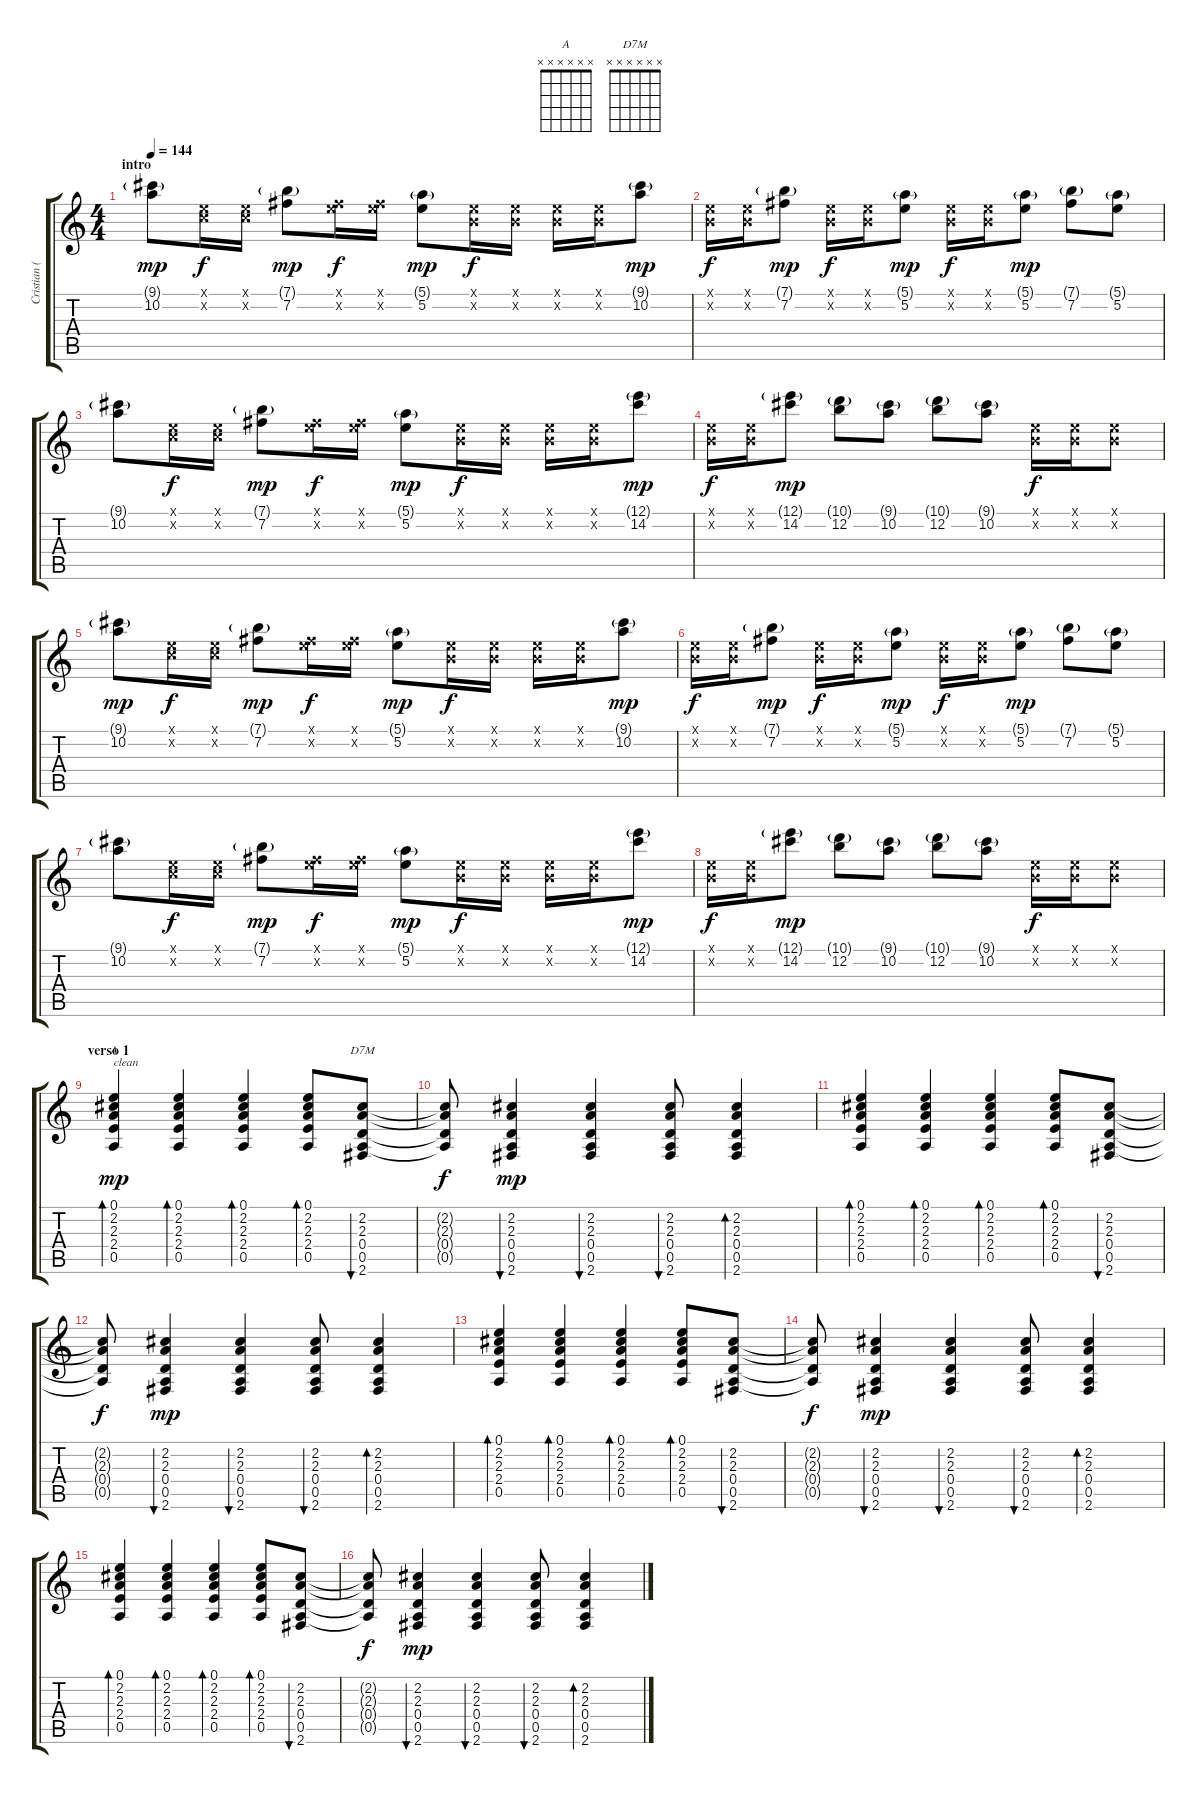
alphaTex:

\track ("Cristian (guitarra)" "Cristian (") {instrument overdrivenguitar}
\staff {score tabs}
\tuning (E4 B3 G3 D3 A2 E2) {hide}
\chord ("A" x x x x x x)
\chord ("D7M" x x x x x x)
\ts (4 4)
\section ("" "intro")
\tempo 144
\clef g2
\ks c
(9.1{g} 10.2).8{dy mp instrument overdrivenguitar} (0.1{x} 1.2{x}).16{dy f} (0.1{x} 1.2{x}).16 (7.1{g} 7.2).8{dy mp} (0.1{x} 7.2{x}).16{dy f} (0.1{x} 7.2{x}).16 (5.1{g} 5.2).8{dy mp} (0.1{x} 0.2{x}).16{dy f} (0.1{x} 0.2{x}).16 (0.1{x} 0.2{x}).16 (0.1{x} 0.2{x}).16 (9.1{g} 10.2).8{dy mp} |
(0.1{x} 0.2{x}).16{dy f} (0.1{x} 0.2{x}).16 (7.1{g} 7.2).8{dy mp} (0.1{x} 0.2{x}).16{dy f} (0.1{x} 0.2{x}).16 (5.1{g} 5.2).8{dy mp} (0.1{x} 0.2{x}).16{dy f} (0.1{x} 0.2{x}).16 (5.1{g} 5.2).8{dy mp} (7.1{g} 7.2).8 (5.1{g} 5.2).8 |
(9.1{g} 10.2).8 (0.1{x} 1.2{x}).16{dy f} (0.1{x} 1.2{x}).16 (7.1{g} 7.2).8{dy mp} (0.1{x} 7.2{x}).16{dy f} (0.1{x} 7.2{x}).16 (5.1{g} 5.2).8{dy mp} (0.1{x} 0.2{x}).16{dy f} (0.1{x} 0.2{x}).16 (0.1{x} 0.2{x}).16 (0.1{x} 0.2{x}).16 (12.1{g} 14.2).8{dy mp} |
(0.1{x} 0.2{x}).16{dy f} (0.1{x} 0.2{x}).16 (12.1{g} 14.2).8{dy mp} (10.1{g} 12.2).8 (9.1{g} 10.2).8 (10.1{g} 12.2).8 (9.1{g} 10.2).8 (0.1{x} 0.2{x}).16{dy f} (0.1{x} 0.2{x}).16 (0.1{x} 0.2{x}).8 |
(9.1{g} 10.2).8{dy mp} (0.1{x} 1.2{x}).16{dy f} (0.1{x} 1.2{x}).16 (7.1{g} 7.2).8{dy mp} (0.1{x} 7.2{x}).16{dy f} (0.1{x} 7.2{x}).16 (5.1{g} 5.2).8{dy mp} (0.1{x} 0.2{x}).16{dy f} (0.1{x} 0.2{x}).16 (0.1{x} 0.2{x}).16 (0.1{x} 0.2{x}).16 (9.1{g} 10.2).8{dy mp} |
(0.1{x} 0.2{x}).16{dy f} (0.1{x} 0.2{x}).16 (7.1{g} 7.2).8{dy mp} (0.1{x} 0.2{x}).16{dy f} (0.1{x} 0.2{x}).16 (5.1{g} 5.2).8{dy mp} (0.1{x} 0.2{x}).16{dy f} (0.1{x} 0.2{x}).16 (5.1{g} 5.2).8{dy mp} (7.1{g} 7.2).8 (5.1{g} 5.2).8 |
(9.1{g} 10.2).8 (0.1{x} 1.2{x}).16{dy f} (0.1{x} 1.2{x}).16 (7.1{g} 7.2).8{dy mp} (0.1{x} 7.2{x}).16{dy f} (0.1{x} 7.2{x}).16 (5.1{g} 5.2).8{dy mp} (0.1{x} 0.2{x}).16{dy f} (0.1{x} 0.2{x}).16 (0.1{x} 0.2{x}).16 (0.1{x} 0.2{x}).16 (12.1{g} 14.2).8{dy mp} |
(0.1{x} 0.2{x}).16{dy f} (0.1{x} 0.2{x}).16 (12.1{g} 14.2).8{dy mp} (10.1{g} 12.2).8 (9.1{g} 10.2).8 (10.1{g} 12.2).8 (9.1{g} 10.2).8 (0.1{x} 0.2{x}).16{dy f} (0.1{x} 0.2{x}).16 (0.1{x} 0.2{x}).8 |
\section ("" "verso 1")
(0.1 2.2 2.3 2.4 0.5).4{bd 120 ch "A" txt "clean" dy mp volume 11 instrument electricguitarclean} (0.1 2.2 2.3 2.4 0.5).4{bd 120} (0.1 2.2 2.3 2.4 0.5).4{bd 120} (0.1 2.2 2.3 2.4 0.5).8{bd 30} (2.2 2.3 0.4 0.5 2.6).8{bu 30 ch "D7M"} |
(2.2{t} 2.3{t} 0.4{t} 0.5{t}).8{dy f} (2.2 2.3 0.4 0.5 2.6).4{bu 30 dy mp} (2.2 2.3 0.4 0.5 2.6).4{bu 30} (2.2 2.3 0.4 0.5 2.6).8{bu 60} (2.2 2.3 0.4 0.5 2.6).4{bd 60} |
(0.1 2.2 2.3 2.4 0.5).4{bd 120} (0.1 2.2 2.3 2.4 0.5).4{bd 120} (0.1 2.2 2.3 2.4 0.5).4{bd 120} (0.1 2.2 2.3 2.4 0.5).8{bd 30} (2.2 2.3 0.4 0.5 2.6).8{bu 30} |
(2.2{t} 2.3{t} 0.4{t} 0.5{t}).8{dy f} (2.2 2.3 0.4 0.5 2.6).4{bu 30 dy mp} (2.2 2.3 0.4 0.5 2.6).4{bu 30} (2.2 2.3 0.4 0.5 2.6).8{bu 60} (2.2 2.3 0.4 0.5 2.6).4{bd 60} |
(0.1 2.2 2.3 2.4 0.5).4{bd 120} (0.1 2.2 2.3 2.4 0.5).4{bd 120} (0.1 2.2 2.3 2.4 0.5).4{bd 120} (0.1 2.2 2.3 2.4 0.5).8{bd 30} (2.2 2.3 0.4 0.5 2.6).8{bu 30} |
(2.2{t} 2.3{t} 0.4{t} 0.5{t}).8{dy f} (2.2 2.3 0.4 0.5 2.6).4{bu 30 dy mp} (2.2 2.3 0.4 0.5 2.6).4{bu 30} (2.2 2.3 0.4 0.5 2.6).8{bu 60} (2.2 2.3 0.4 0.5 2.6).4{bd 60} |
(0.1 2.2 2.3 2.4 0.5).4{bd 120} (0.1 2.2 2.3 2.4 0.5).4{bd 120} (0.1 2.2 2.3 2.4 0.5).4{bd 120} (0.1 2.2 2.3 2.4 0.5).8{bd 30} (2.2 2.3 0.4 0.5 2.6).8{bu 30} |
(2.2{t} 2.3{t} 0.4{t} 0.5{t}).8{dy f} (2.2 2.3 0.4 0.5 2.6).4{bu 30 dy mp} (2.2 2.3 0.4 0.5 2.6).4{bu 30} (2.2 2.3 0.4 0.5 2.6).8{bu 60} (2.2 2.3 0.4 0.5 2.6).4{bd 60}
